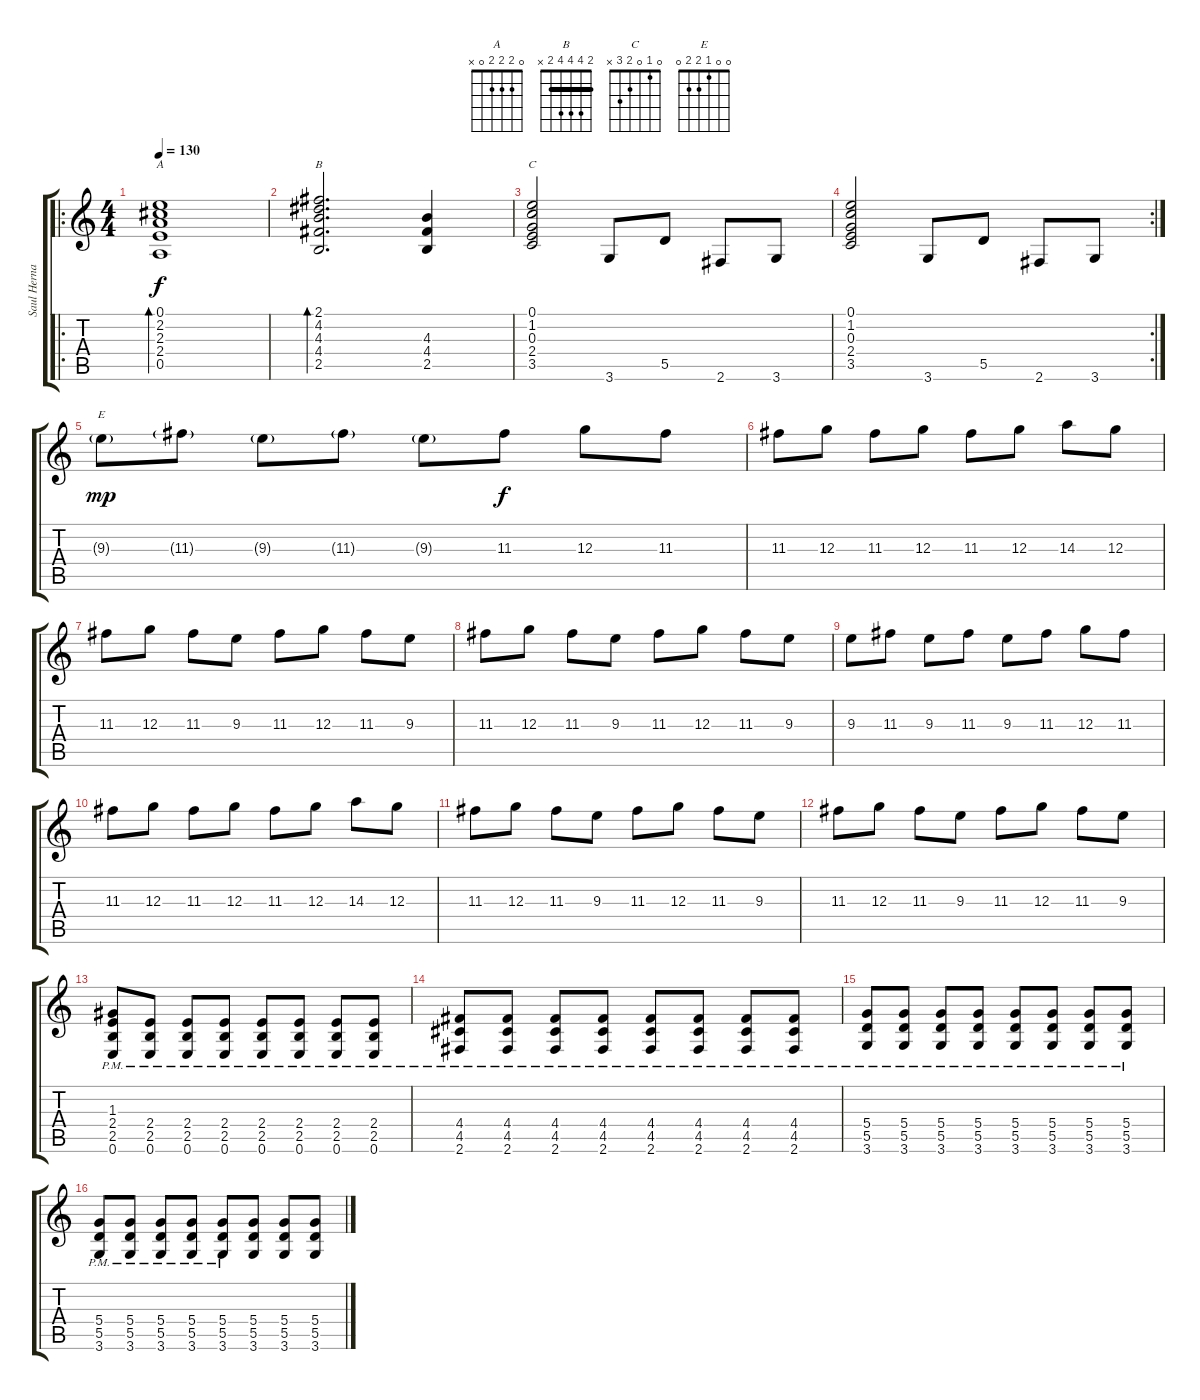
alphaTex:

\track ("Saul Hernandez" "Saul Herna") {instrument electricguitarclean}
\staff {score tabs}
\tuning (E4 B3 G3 D3 A2 E2) {hide}
\chord ("A" 0 2 2 2 0 x)
\chord ("B" 2 4 4 4 2 x) {barre 2}
\chord ("C" 0 1 0 2 3 x)
\chord ("E" 0 0 1 2 2 0)
\ro
\ts (4 4)
\tempo 130
\clef g2
\ks c
(0.1 2.2 2.3 2.4 0.5).1{bd 240 ch "A" dy f} |
(2.1 4.2 4.3 4.4 2.5).2{d bd 240 ch "B"} (4.3 4.4 2.5).4 |
(0.1 1.2 0.3 2.4 3.5).2{ch "C"} 3.6.8 5.5.8 2.6.8 3.6.8 |
\rc 2
(0.1 1.2 0.3 2.4 3.5).2 3.6.8 5.5.8 2.6.8 3.6.8 |
9.3{g}.8{ch "E" dy mp} 11.3{g}.8 9.3{g}.8 11.3{g}.8 9.3{g}.8 11.3.8{dy f} 12.3.8 11.3.8 |
11.3.8 12.3.8 11.3.8 12.3.8 11.3.8 12.3.8 14.3.8 12.3.8 |
11.3.8 12.3.8 11.3.8 9.3.8 11.3.8 12.3.8 11.3.8 9.3.8 |
11.3.8 12.3.8 11.3.8 9.3.8 11.3.8 12.3.8 11.3.8 9.3.8 |
9.3.8 11.3.8 9.3.8 11.3.8 9.3.8 11.3.8 12.3.8 11.3.8 |
11.3.8 12.3.8 11.3.8 12.3.8 11.3.8 12.3.8 14.3.8 12.3.8 |
11.3.8 12.3.8 11.3.8 9.3.8 11.3.8 12.3.8 11.3.8 9.3.8 |
11.3.8 12.3.8 11.3.8 9.3.8 11.3.8 12.3.8 11.3.8 9.3.8 |
(1.3{pm} 2.4{pm} 2.5{pm} 0.6{pm}).8 (2.4{pm} 2.5{pm} 0.6{pm}).8 (2.4{pm} 2.5{pm} 0.6{pm}).8 (2.4{pm} 2.5{pm} 0.6{pm}).8 (2.4{pm} 2.5{pm} 0.6{pm}).8 (2.4{pm} 2.5{pm} 0.6{pm}).8 (2.4{pm} 2.5{pm} 0.6{pm}).8 (2.4{pm} 2.5{pm} 0.6{pm}).8 |
(4.4{pm} 4.5{pm} 2.6{pm}).8 (4.4{pm} 4.5{pm} 2.6{pm}).8 (4.4{pm} 4.5{pm} 2.6{pm}).8 (4.4{pm} 4.5{pm} 2.6{pm}).8 (4.4{pm} 4.5{pm} 2.6{pm}).8 (4.4{pm} 4.5{pm} 2.6{pm}).8 (4.4{pm} 4.5{pm} 2.6{pm}).8 (4.4{pm} 4.5{pm} 2.6{pm}).8 |
(5.4{pm} 5.5{pm} 3.6{pm}).8 (5.4{pm} 5.5{pm} 3.6{pm}).8 (5.4{pm} 5.5{pm} 3.6{pm}).8 (5.4{pm} 5.5{pm} 3.6{pm}).8 (5.4{pm} 5.5{pm} 3.6{pm}).8 (5.4{pm} 5.5{pm} 3.6{pm}).8 (5.4{pm} 5.5{pm} 3.6{pm}).8 (5.4{pm} 5.5{pm} 3.6{pm}).8 |
(5.4{pm} 5.5{pm} 3.6{pm}).8 (5.4{pm} 5.5{pm} 3.6{pm}).8 (5.4{pm} 5.5{pm} 3.6{pm}).8 (5.4{pm} 5.5{pm} 3.6{pm}).8 (5.4{pm} 5.5{pm} 3.6{pm}).8 (5.4 5.5 3.6).8 (5.4 5.5 3.6).8 (5.4 5.5 3.6).8
